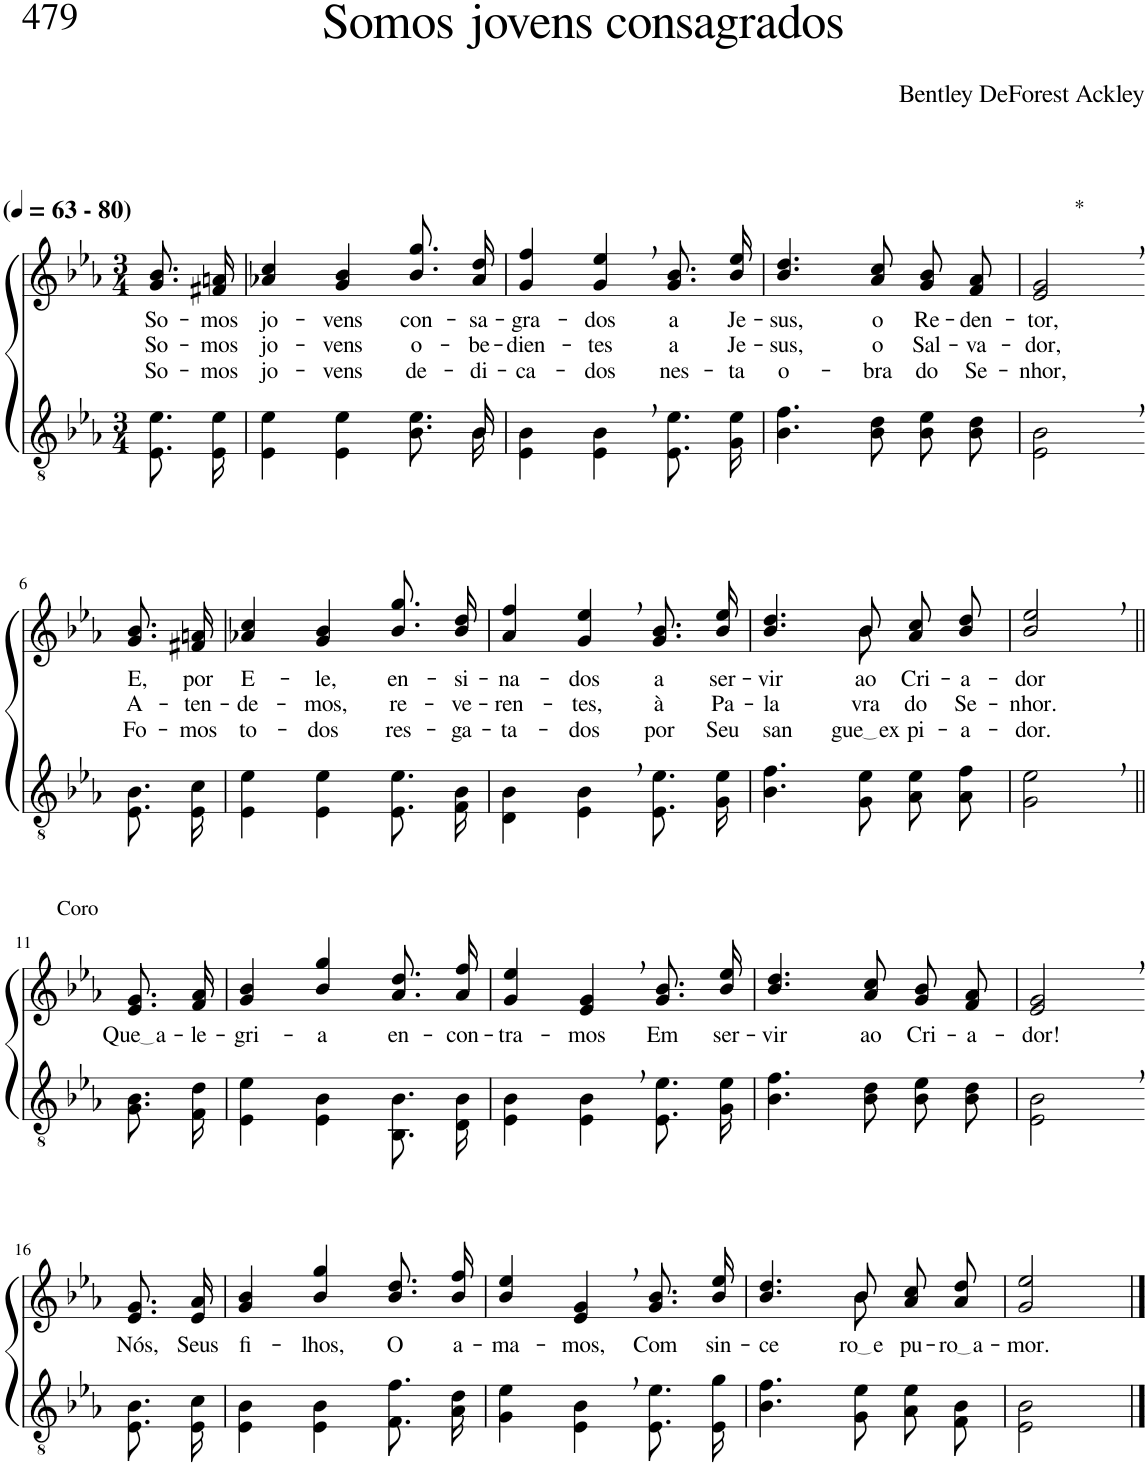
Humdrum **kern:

**kern	**kern	**text	**text	**text
*part2	*part1	*part1	*part1	*part1
*staff2	*staff1	*staff1	*staff1	*staff1
*I"Parte III e IV	*I"Parte I e II	*	*	*
*clefGv2	*clefG2	*	*	*
*Trd3c5	*Trd3c5	*	*	*
*k[b-e-a-]	*k[b-e-a-]	*	*	*
*M3/4	*M3/4	*	*	*
*MM63	*MM63	*	*	*
=1	=1	=1	=1	=1
!	!LO:TX:a:B:t=(	!	!	!
!	!LO:TX:a:B:t=- 80)	!	!	!
!	!	!LO:LY:b	!LO:LY:b	!LO:LY:b
8.E-/ 8.e-/L	8.g/ 8.b-/L	So-	So-	So-
!	!	!LO:LY:b	!LO:LY:b	!LO:LY:b
16E-/ 16e-/Jk	16f#X/ 16an/Jk	-mos	-mos	-mos
=2	=2	=2	=2	=2
*^	*	*	*	*
!	!	!	!LO:LY:b	!LO:LY:b	!LO:LY:b
4E-\ 4e-\	8.ryy	4a-X/ 4cc/	jo-	jo-	jo-
!	!	!	!LO:LY:b	!LO:LY:b	!LO:LY:b
*v	*v	*	*	*	*
4E-\ 4e-\	4g/ 4b-/	-vens	-vens	-vens
!	!	!LO:LY:b	!LO:LY:b	!LO:LY:b
8.B-\ 8.e-\L	8.b-\ 8.gg\L	con-	o-	de-
*^	*	*	*	*
!	!	!	!LO:LY:b	!LO:LY:b	!LO:LY:b
16B-\Jk	16B-/	16a-\ 16dd\Jk	-sa-	-be-	-di-
=3	=3	=3	=3	=3	=3
!	!	!	!LO:LY:b	!LO:LY:b	!LO:LY:b
*v	*v	*	*	*	*
4E-\ 4B-\	4g/ 4ff/	-gra-	-dien-	-ca-
!	!	!LO:LY:b	!LO:LY:b	!LO:LY:b
4E-\, 4B-\,	4g/, 4ee-/,	-dos	-tes	-dos
!	!	!LO:LY:b	!LO:LY:b	!LO:LY:b
8.E-/ 8.e-/L	8.g\ 8.b-\L	a	a	nes-
!	!	!LO:LY:b	!LO:LY:b	!LO:LY:b
16G/ 16e-/Jk	16b-\ 16ee-\Jk	Je-	Je-	-ta
=4	=4	=4	=4	=4
!	!	!LO:LY:b	!LO:LY:b	!LO:LY:b
4.B-\ 4.f\	4.b-/ 4.dd/	-sus,	-sus,	o-
!	!	!LO:LY:b	!LO:LY:b	!LO:LY:b
8B-\ 8d\	8a-/ 8cc/	o	o	-bra
!	!	!LO:LY:b	!LO:LY:b	!LO:LY:b
8B-\ 8e-\L	8g/ 8b-/L	Re-	Sal-	do
!	!	!LO:LY:b	!LO:LY:b	!LO:LY:b
8B-\ 8d\J	8f/ 8a-/J	-den-	-va-	Se-
=5	=5	=5	=5	=5
!	!LO:TX:a:t=*	!	!	!
!	!	!LO:LY:b	!LO:LY:b	!LO:LY:b
2E-\, 2B-\,	2e-/, 2g/,	-tor,	-dor,	-nhor,
!!LO:LB:g=z
=6-	=6-	=6-	=6-	=6-
!	!	!LO:LY:b	!LO:LY:b	!LO:LY:b
8.E-/ 8.B-/L	8.g/ 8.b-/L	E,	A-	Fo-
!	!	!LO:LY:b	!LO:LY:b	!LO:LY:b
16E-/ 16c/Jk	16f#X/ 16an/Jk	por	-ten-	-mos
=7	=7	=7	=7	=7
!	!	!LO:LY:b	!LO:LY:b	!LO:LY:b
4E-\ 4e-\	4a-X/ 4cc/	E-	-de-	to-
!	!	!LO:LY:b	!LO:LY:b	!LO:LY:b
4E-\ 4e-\	4g/ 4b-/	-le,	-mos,	-dos
!	!	!LO:LY:b	!LO:LY:b	!LO:LY:b
8.E-/ 8.e-/L	8.b-\ 8.gg\L	en-	re-	res-
!	!	!LO:LY:b	!LO:LY:b	!LO:LY:b
16F/ 16B-/Jk	16b-\ 16dd\Jk	-si-	-ve-	-ga-
=8	=8	=8	=8	=8
!	!	!LO:LY:b	!LO:LY:b	!LO:LY:b
4D\ 4B-\	4a-/ 4ff/	-na-	-ren-	-ta-
!	!	!LO:LY:b	!LO:LY:b	!LO:LY:b
4E-\, 4B-\,	4g/, 4ee-/,	-dos	-tes,	-dos
!	!	!LO:LY:b	!LO:LY:b	!LO:LY:b
8.E-/ 8.e-/L	8.g\ 8.b-\L	a	à	por
!	!	!LO:LY:b	!LO:LY:b	!LO:LY:b
16G/ 16e-/Jk	16b-\ 16ee-\Jk	ser-	Pa-	Seu
=9	=9	=9	=9	=9
!	!	!LO:LY:b	!LO:LY:b	!LO:LY:b
*	*^	*	*	*
4.B-\ 4.f\	4.b-/ 4.dd/	4.ryy	-vir	-la-	san-
!	!	!	!LO:LY:b	!LO:LY:b	!LO:LY:b
8G\ 8e-\	8b-/	8b-\	ao	-vra	gue ex
!	!	!	!LO:LY:b	!LO:LY:b	!LO:LY:b
8A-\ 8e-\L	8a-\ 8cc\L	4ryy	Cri-	do	-pi-
!	!	!	!LO:LY:b	!LO:LY:b	!LO:LY:b
8A-\ 8f\J	8b-\ 8dd\J	.	-a-	Se-	-a-
*	*v	*v	*	*	*
=10	=10	=10	=10	=10
!	!	!LO:LY:b	!LO:LY:b	!LO:LY:b
2G\, 2e-\,	2b-/, 2ee-/,	-dor	-nhor.	-dor.
!!LO:LB:g=z
=11||	=11||	=11||	=11||	=11||
!	!LO:TX:a:t=Coro	!	!	!
!	!	!LO:LY:b	!	!
8.G\ 8.B-\L	8.e-/ 8.g/L	Que a	.	.
!	!	!LO:LY:b	!	!
16F\ 16d\Jk	16f/ 16a-/Jk	-le-	.	.
=12	=12	=12	=12	=12
!	!	!LO:LY:b	!	!
4E-\ 4e-\	4g/ 4b-/	-gri-	.	.
!	!	!LO:LY:b	!	!
4E-\ 4B-\	4b-/ 4gg/	-a	.	.
!	!	!LO:LY:b	!	!
8.BB-/ 8.B-/L	8.a-\ 8.dd\L	en-	.	.
!	!	!LO:LY:b	!	!
16D/ 16B-/Jk	16a-\ 16ff\Jk	-con-	.	.
=13	=13	=13	=13	=13
!	!	!LO:LY:b	!	!
4E-\ 4B-\	4g/ 4ee-/	-tra-	.	.
!	!	!LO:LY:b	!	!
4E-\, 4B-\,	4e-/, 4g/,	-mos	.	.
!	!	!LO:LY:b	!	!
8.E-/ 8.e-/L	8.g\ 8.b-\L	Em	.	.
!	!	!LO:LY:b	!	!
16G/ 16e-/Jk	16b-\ 16ee-\Jk	ser-	.	.
=14	=14	=14	=14	=14
!	!	!LO:LY:b	!	!
4.B-\ 4.f\	4.b-/ 4.dd/	-vir	.	.
!	!	!LO:LY:b	!	!
8B-\ 8d\	8a-/ 8cc/	ao	.	.
!	!	!LO:LY:b	!	!
8B-\ 8e-\L	8g/ 8b-/L	Cri-	.	.
!	!	!LO:LY:b	!	!
8B-\ 8d\J	8f/ 8a-/J	-a-	.	.
=15	=15	=15	=15	=15
!	!	!LO:LY:b	!	!
2E-\, 2B-\,	2e-/, 2g/,	-dor!	.	.
!!LO:LB:g=z
=16-	=16-	=16-	=16-	=16-
!	!	!LO:LY:b	!	!
8.E-/ 8.B-/L	8.e-/ 8.g/L	Nós,	.	.
!	!	!LO:LY:b	!	!
16E-/ 16c/Jk	16e-/ 16a-/Jk	Seus	.	.
=17	=17	=17	=17	=17
!	!	!LO:LY:b	!	!
4E-\ 4B-\	4g/ 4b-/	fi-	.	.
!	!	!LO:LY:b	!	!
4E-\ 4B-\	4b-/ 4gg/	-lhos,	.	.
!	!	!LO:LY:b	!	!
8.F/ 8.f/L	8.b-\ 8.dd\L	O	.	.
!	!	!LO:LY:b	!	!
16A-/ 16d/Jk	16b-\ 16ff\Jk	a-	.	.
=18	=18	=18	=18	=18
!	!	!LO:LY:b	!	!
4G\ 4e-\	4b-/ 4ee-/	-ma-	.	.
!	!	!LO:LY:b	!	!
4E-\, 4B-\,	4e-/, 4g/,	-mos,	.	.
!	!	!LO:LY:b	!	!
8.E-\ 8.e-\L	8.g\ 8.b-\L	Com	.	.
!	!	!LO:LY:b	!	!
16E-\ 16g\Jk	16b-\ 16ee-\Jk	sin-	.	.
=19	=19	=19	=19	=19
!	!	!LO:LY:b	!	!
*	*^	*	*	*
4.B-\ 4.f\	4.b-/ 4.dd/	4.ryy	-ce-	.	.
!	!	!	!LO:LY:b	!	!
8G\ 8e-\	8b-/	8b-\	ro e	.	.
!	!	!	!LO:LY:b	!	!
8A-/ 8e-/L	8a-\ 8cc\L	4ryy	pu-	.	.
!	!	!	!LO:LY:b	!	!
8F/ 8B-/J	8a-\ 8dd\J	.	ro a	.	.
*	*v	*v	*	*	*
=20	=20	=20	=20	=20
!	!	!LO:LY:b	!	!
2E-\ 2B-\	2g/ 2ee-/	-mor.	.	.
==	==	==	==	==
*-	*-	*-	*-	*-
